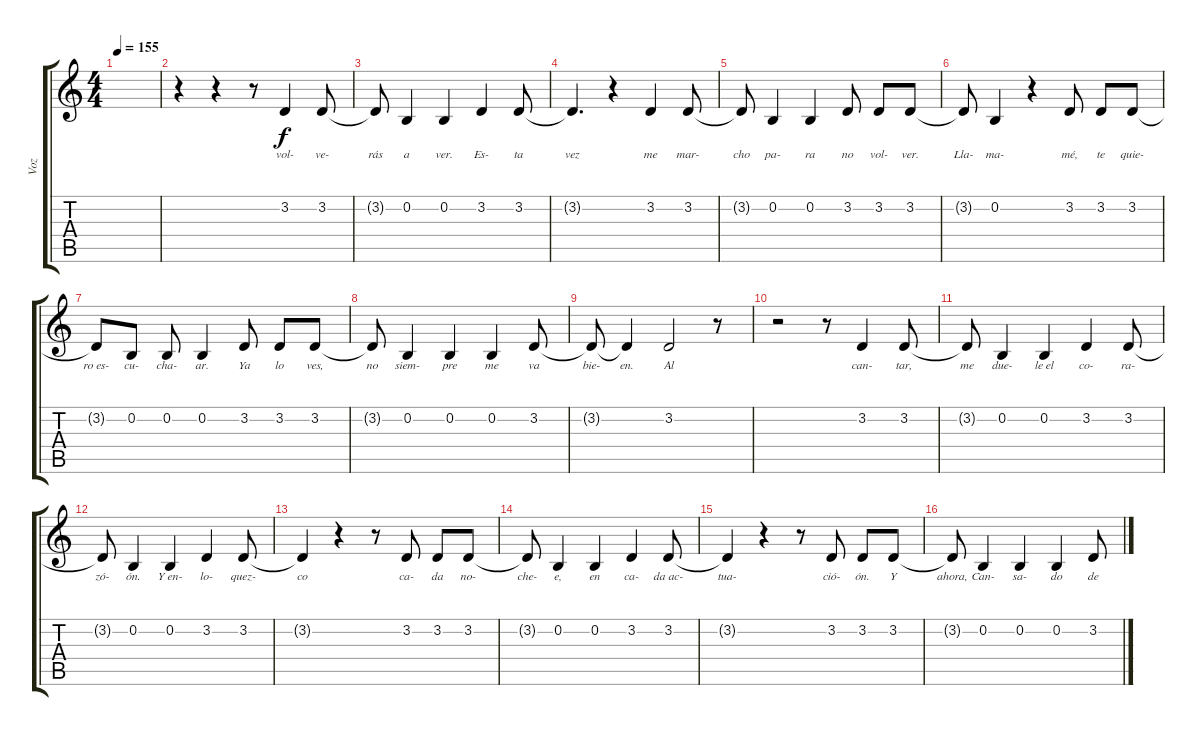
\track ("Voz" "Voz") {instrument voiceoohs}
\staff {score tabs}
\tuning (E4 B3 G3 D3 A2 E2) {hide}
\ts (4 4)
\tempo 155
\clef g2
\ks c
|
r.4 r.4 r.8 3.2.4{lyrics (0 "vol-") lyrics (1 "") lyrics (2 "") lyrics (3 "") lyrics (4 "")} 3.2.8{lyrics (0 "ve-") lyrics (1 "") lyrics (2 "") lyrics (3 "") lyrics (4 "")} |
3.2{t}.8{lyrics (0 "rás") lyrics (1 "") lyrics (2 "") lyrics (3 "") lyrics (4 "")} 0.2.4{lyrics (0 "a") lyrics (1 "") lyrics (2 "") lyrics (3 "") lyrics (4 "")} 0.2.4{lyrics (0 "ver.") lyrics (1 "") lyrics (2 "") lyrics (3 "") lyrics (4 "")} 3.2.4{lyrics (0 "Es-") lyrics (1 "") lyrics (2 "") lyrics (3 "") lyrics (4 "")} 3.2.8{lyrics (0 "ta") lyrics (1 "") lyrics (2 "") lyrics (3 "") lyrics (4 "")} |
3.2{t}.4{d lyrics (0 "vez") lyrics (1 "") lyrics (2 "") lyrics (3 "") lyrics (4 "")} r.4 3.2.4{lyrics (0 "me") lyrics (1 "") lyrics (2 "") lyrics (3 "") lyrics (4 "")} 3.2.8{lyrics (0 "mar-") lyrics (1 "") lyrics (2 "") lyrics (3 "") lyrics (4 "")} |
3.2{t}.8{lyrics (0 "cho") lyrics (1 "") lyrics (2 "") lyrics (3 "") lyrics (4 "")} 0.2.4{lyrics (0 "pa-") lyrics (1 "") lyrics (2 "") lyrics (3 "") lyrics (4 "")} 0.2.4{lyrics (0 "ra") lyrics (1 "") lyrics (2 "") lyrics (3 "") lyrics (4 "")} 3.2.8{lyrics (0 "no") lyrics (1 "") lyrics (2 "") lyrics (3 "") lyrics (4 "")} 3.2.8{lyrics (0 "vol-") lyrics (1 "") lyrics (2 "") lyrics (3 "") lyrics (4 "")} 3.2.8{lyrics (0 "ver.") lyrics (1 "") lyrics (2 "") lyrics (3 "") lyrics (4 "")} |
3.2{t}.8{lyrics (0 "Lla-") lyrics (1 "") lyrics (2 "") lyrics (3 "") lyrics (4 "")} 0.2.4{lyrics (0 "ma-") lyrics (1 "") lyrics (2 "") lyrics (3 "") lyrics (4 "")} r.4 3.2.8{lyrics (0 "mé,") lyrics (1 "") lyrics (2 "") lyrics (3 "") lyrics (4 "")} 3.2.8{lyrics (0 "te") lyrics (1 "") lyrics (2 "") lyrics (3 "") lyrics (4 "")} 3.2.8{lyrics (0 "quie-") lyrics (1 "") lyrics (2 "") lyrics (3 "") lyrics (4 "")} |
3.2{t}.8{lyrics (0 "ro es-") lyrics (1 "") lyrics (2 "") lyrics (3 "") lyrics (4 "")} 0.2.8{lyrics (0 "cu-") lyrics (1 "") lyrics (2 "") lyrics (3 "") lyrics (4 "")} 0.2.8{lyrics (0 "cha-") lyrics (1 "") lyrics (2 "") lyrics (3 "") lyrics (4 "")} 0.2.4{lyrics (0 "ar.") lyrics (1 "") lyrics (2 "") lyrics (3 "") lyrics (4 "")} 3.2.8{lyrics (0 "Ya") lyrics (1 "") lyrics (2 "") lyrics (3 "") lyrics (4 "")} 3.2.8{lyrics (0 "lo") lyrics (1 "") lyrics (2 "") lyrics (3 "") lyrics (4 "")} 3.2.8{lyrics (0 "ves,") lyrics (1 "") lyrics (2 "") lyrics (3 "") lyrics (4 "")} |
3.2{t}.8{lyrics (0 "no") lyrics (1 "") lyrics (2 "") lyrics (3 "") lyrics (4 "")} 0.2.4{lyrics (0 "siem-") lyrics (1 "") lyrics (2 "") lyrics (3 "") lyrics (4 "")} 0.2.4{lyrics (0 "pre") lyrics (1 "") lyrics (2 "") lyrics (3 "") lyrics (4 "")} 0.2.4{lyrics (0 "me") lyrics (1 "") lyrics (2 "") lyrics (3 "") lyrics (4 "")} 3.2.8{lyrics (0 "va") lyrics (1 "") lyrics (2 "") lyrics (3 "") lyrics (4 "")} |
3.2{t}.8{lyrics (0 "bie-") lyrics (1 "") lyrics (2 "") lyrics (3 "") lyrics (4 "")} 3.2{t}.4{lyrics (0 "en.") lyrics (1 "") lyrics (2 "") lyrics (3 "") lyrics (4 "")} 3.2.2{lyrics (0 "Al") lyrics (1 "") lyrics (2 "") lyrics (3 "") lyrics (4 "")} r.8 |
r.2 r.8 3.2.4{lyrics (0 "can-") lyrics (1 "") lyrics (2 "") lyrics (3 "") lyrics (4 "")} 3.2.8{lyrics (0 "tar,") lyrics (1 "") lyrics (2 "") lyrics (3 "") lyrics (4 "")} |
3.2{t}.8{lyrics (0 "me") lyrics (1 "") lyrics (2 "") lyrics (3 "") lyrics (4 "")} 0.2.4{lyrics (0 "due-") lyrics (1 "") lyrics (2 "") lyrics (3 "") lyrics (4 "")} 0.2.4{lyrics (0 "le el") lyrics (1 "") lyrics (2 "") lyrics (3 "") lyrics (4 "")} 3.2.4{lyrics (0 "co-") lyrics (1 "") lyrics (2 "") lyrics (3 "") lyrics (4 "")} 3.2.8{lyrics (0 "ra-") lyrics (1 "") lyrics (2 "") lyrics (3 "") lyrics (4 "")} |
3.2{t}.8{lyrics (0 "zó-") lyrics (1 "") lyrics (2 "") lyrics (3 "") lyrics (4 "")} 0.2.4{lyrics (0 "ón.") lyrics (1 "") lyrics (2 "") lyrics (3 "") lyrics (4 "")} 0.2.4{lyrics (0 "Y en-") lyrics (1 "") lyrics (2 "") lyrics (3 "") lyrics (4 "")} 3.2.4{lyrics (0 "lo-") lyrics (1 "") lyrics (2 "") lyrics (3 "") lyrics (4 "")} 3.2.8{lyrics (0 "quez-") lyrics (1 "") lyrics (2 "") lyrics (3 "") lyrics (4 "")} |
3.2{t}.4{lyrics (0 "co") lyrics (1 "") lyrics (2 "") lyrics (3 "") lyrics (4 "")} r.4 r.8 3.2.8{lyrics (0 "ca-") lyrics (1 "") lyrics (2 "") lyrics (3 "") lyrics (4 "")} 3.2.8{lyrics (0 "da") lyrics (1 "") lyrics (2 "") lyrics (3 "") lyrics (4 "")} 3.2.8{lyrics (0 "no-") lyrics (1 "") lyrics (2 "") lyrics (3 "") lyrics (4 "")} |
3.2{t}.8{lyrics (0 "che-") lyrics (1 "") lyrics (2 "") lyrics (3 "") lyrics (4 "")} 0.2.4{lyrics (0 "e,") lyrics (1 "") lyrics (2 "") lyrics (3 "") lyrics (4 "")} 0.2.4{lyrics (0 "en") lyrics (1 "") lyrics (2 "") lyrics (3 "") lyrics (4 "")} 3.2.4{lyrics (0 "ca-") lyrics (1 "") lyrics (2 "") lyrics (3 "") lyrics (4 "")} 3.2.8{lyrics (0 "da ac-") lyrics (1 "") lyrics (2 "") lyrics (3 "") lyrics (4 "")} |
3.2{t}.4{lyrics (0 "tua-") lyrics (1 "") lyrics (2 "") lyrics (3 "") lyrics (4 "")} r.4 r.8 3.2.8{lyrics (0 "ció-") lyrics (1 "") lyrics (2 "") lyrics (3 "") lyrics (4 "")} 3.2.8{lyrics (0 "ón.") lyrics (1 "") lyrics (2 "") lyrics (3 "") lyrics (4 "")} 3.2.8{lyrics (0 "Y") lyrics (1 "") lyrics (2 "") lyrics (3 "") lyrics (4 "")} |
3.2{t}.8{lyrics (0 "ahora,") lyrics (1 "") lyrics (2 "") lyrics (3 "") lyrics (4 "")} 0.2.4{lyrics (0 "Can-") lyrics (1 "") lyrics (2 "") lyrics (3 "") lyrics (4 "")} 0.2.4{lyrics (0 "sa-") lyrics (1 "") lyrics (2 "") lyrics (3 "") lyrics (4 "")} 0.2.4{lyrics (0 "do") lyrics (1 "") lyrics (2 "") lyrics (3 "") lyrics (4 "")} 3.2.8{lyrics (0 "de") lyrics (1 "") lyrics (2 "") lyrics (3 "") lyrics (4 "")}
